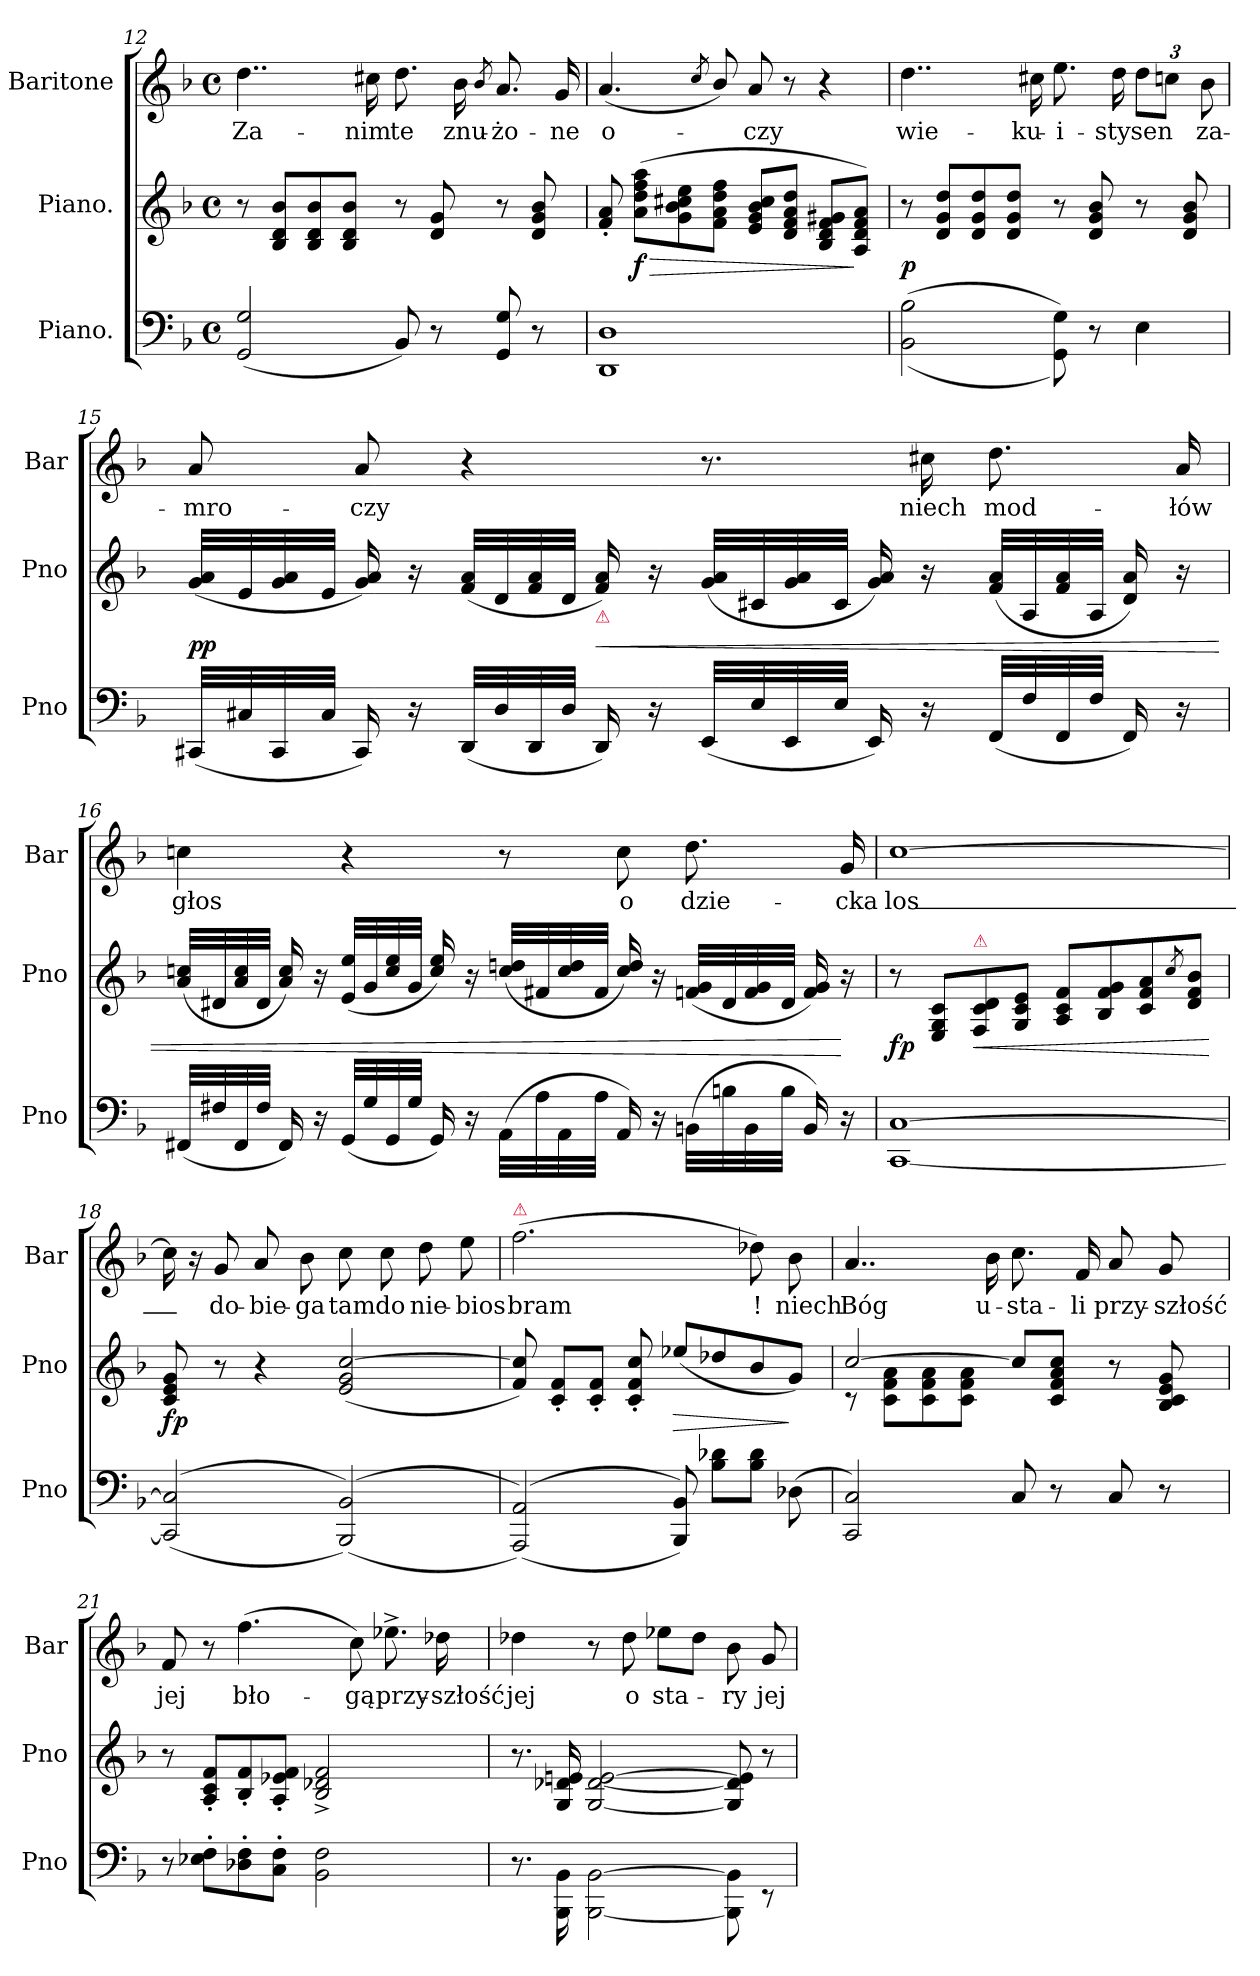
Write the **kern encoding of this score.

**kern	**kern	**dynam	**kern	**text
*part3	*part2	*part2	*part1	*part1
*staff3	*staff2	*staff2	*staff1	*staff1
*I"Piano.	*I"Piano.	*	*I"Baritone	*
*I'Pno	*I'Pno	*	*I'Bar	*
*clefF4	*clefG2	*	*clefG2	*
*	*	*	*ITrd8c12	*
*k[b-]	*k[b-]	*	*k[b-]	*
*F:	*F:	*	*F:	*
*M4/4	*M4/4	*	*M4/4	*
*met(c)	*met(c)	*	*met(c)	*
=12	=12	=12	=12	=12
(2GG/ 2G/	8r	.	4..d\	Za-
.	8B-/ 8d/ 8b-/L	.	.	.
.	8B-/ 8d/ 8b-/	.	.	.
.	8B-/ 8d/ 8b-/J	.	.	.
.	.	.	16c#X\	-nim
8BB-/)	8r	.	8.d\	te
8r	8d/ 8g/	.	.	.
.	.	.	16B-\	znu-
.	.	.	8qB-/	.
8GG/ 8G/	8r	.	8.A/	-żo-
8r	8d/ 8g/ 8b-/	.	.	.
.	.	.	16G/	-ne
=13	=13	=13	=13	=13
1DD 1D	8f'/ 8a'/	.	(4.A/	o-
!	!	!LO:HP:b	!	!
.	(8a\ 8dd\ 8ff\ 8aa\L	> f	.	.
.	8g\ 8b-\ 8cc#X\ 8ee\	.	.	.
.	.	.	8qc/	.
.	8f\ 8a\ 8dd\ 8ff\J	.	8B-/)	.
.	8e/ 8g/ 8b-/ 8cc#/L	.	8A/	-czy
.	8d/ 8f/ 8a/ 8dd/J	.	8r	.
.	8B-/ 8d/ 8f/ 8g#X/L	.	4r	.
.	8A/ 8d/ 8f/ 8a/J)	]	.	.
=14	=14	=14	=14	=14
(<(>2BB-\ 2B-\	8r	p	4..d\	wie-
.	8d/ 8g/ 8dd/L	.	.	.
.	8d/ 8g/ 8dd/	.	.	.
.	8d/ 8g/ 8dd/J	.	.	.
.	.	.	16c#X\	-ku-
8GG\ 8G\))	8r	.	8.e\	-i-
8r	8d/ 8g/ 8b-/	.	.	.
.	.	.	16d\	-sty
*	*	*	*Xbrackettup	*
4E\	8r	.	12d\L	sen
.	.	.	12cn\J	.
.	8d/ 8g/ 8b-/	.	.	.
.	.	.	12B-\	za-
=15	=15	=15	=15	=15
(32CC#X/LLL	(32g/ 32a/LLL	pp	8A/	-mro-
32C#X/	32e/	.	.	.
32CC#/	32g/ 32a/	.	.	.
32C#/JJJ	32e/JJJ	.	.	.
16CC#/)	16g/ 16a/)	.	8A/	-czy
16r	16r	.	.	.
(32DD/LLL	(32f/ 32a/LLL	.	4r	.
32D/	32d/	.	.	.
32DD/	32f/ 32a/	.	.	.
32D/JJJ	32d/JJJ	.	.	.
!	!LO:TX:b:i:color=crimson:t=⚠	!	!	!
!	!	!LO:HP:b	!	!
16DD/)	16f/ 16a/)	<	.	.
16r	16r	.	.	.
(32EE/LLL	(32g/ 32a/LLL	.	8.r	.
32E/	32c#X/	.	.	.
32EE/	32g/ 32a/	.	.	.
32E/JJJ	32c#/JJJ	.	.	.
16EE/)	16g/ 16a/)	.	.	.
16r	16r	.	16c#X\	niech
(32FF/LLL	(32f/ 32a/LLL	.	8.d\	mod-
32F/	32A/	.	.	.
32FF/	32f/ 32a/	.	.	.
32F/JJJ	32A/JJJ	.	.	.
16FF/)	16d/ 16a/)	.	.	.
16r	16r	.	16A/	-łów
=16	=16	=16	=16	=16
(32FF#X/LLL	(32a/ 32ccn/LLL	.	4cn\	głos
32F#X/	32d#X/	.	.	.
32FF#/	32a/ 32cc/	.	.	.
32F#/JJJ	32d#/JJJ	.	.	.
16FF#/)	16a/ 16cc/)	.	.	.
16r	16r	.	.	.
(32GG/LLL	(32e/ 32ee/LLL	.	4r	.
32G/	32g/	.	.	.
32GG/	32cc/ 32ee/	.	.	.
32G/JJJ	32g/JJJ	.	.	.
16GG/)	16cc/ 16ee/)	.	.	.
16r	16r	.	.	.
(32AA\LLL	(32cc/ 32ddn/LLL	.	8r	.
32A\	32f#X/	.	.	.
32AA\	32cc/ 32dd/	.	.	.
32A\JJJ	32f#/JJJ	.	.	.
16AA/)	16cc/ 16dd/)	.	8c\	o
16r	16r	.	.	.
(32BBn\LLL	(32fn/ 32g/LLL	.	8.d\	dzie-
32Bn\	32d#/	.	.	.
32BB\	32f/ 32g/	.	.	.
32B\JJJ	32d#/JJJ	.	.	.
16BB/)	16f/ 16g/)	.	.	.
16r	16r	[	16G/	-cka
=17	=17	=17	=17	=17
[1CC [1C	8r	fp	[1c	los_
.	8E/ 8G/ 8c/L	.	.	.
!	!LO:TX:a:color=crimson:t=⚠	!	!	!
!	!	!LO:HP:b	!	!
.	8F/ 8c/ 8d/	<	.	.
.	8G/ 8c/ 8e/J	.	.	.
.	8A/ 8c/ 8f/L	.	.	.
.	8B-/ 8f/ 8g/	.	.	.
.	8c/ 8f/ 8a/	.	.	.
.	8qcc/	.	.	.
.	8d/ 8f/ 8b-/J	.	.	.
.	.	[	.	.
=18	=18	=18	=18	=18
(<(>2CC]/ 2C]/	8c/ 8e/ 8g/	fp	16c\]	.
.	.	.	16r	.
.	8r	.	8G/	do-
.	4r	.	8A/	-bie-
.	.	.	8B-\	-ga
(<(>2BBB-/ 2BB-/))	(2e/ 2g/ [2cc/	.	8c\	tam
.	.	.	8c\	do
.	.	.	8d\	nie-
.	.	.	8e\	-bios
=19	=19	=19	=19	=19
!	!	!	!LO:TX:a:color=crimson:t=⚠	!
(<(>2AAA/ 2AA/))	8f/ 8cc]/)	.	(2.f\	bram_
.	8c'/ 8f'/L	.	.	.
.	8c'/ 8f'/J	.	.	.
.	8c'/ 8f'/ 8cc'/	.	.	.
!	!	!LO:HP:b	!	!
8BBB-/ 8BB-/))	(8ee-X/L	>	.	.
8B-\ 8d-X\L	8dd-X/	.	.	.
8B-\ 8d-\J	8b-/	.	8d-X\)	-!
(8D-X\	8g/J)	]	8B-\	niech
=20	=20	=20	=20	=20
*	*^	*	*	*
2CC/ 2C/)	[2cc/	8rc	.	4..A/	Bóg
.	.	8c\ 8f\ 8a\L	.	.	.
.	.	8c\ 8f\ 8a\	.	.	.
.	.	8c\ 8f\ 8a\J	.	.	.
.	.	.	.	16B-\	u-
8C/	8cc/L]	2rcyy	.	8.c\	-sta-
8r	8c/ 8f/ 8a/ 8cc/J	.	.	.	.
.	.	.	.	16F/	-li
8C/	8r	.	.	8A/	przy-
8r	8B-/ 8c/ 8e/ 8g/	.	.	8G/	-szłość
*	*v	*v	*	*	*
=21	=21	=21	=21	=21
8r	8r	.	8F/	jej
8E-X'<\ 8F'<\L	8A'>/ 8c'>/ 8f'>/L	.	8r	.
8D-X'<\ 8F'<\	8B-'>/ 8f'>/	.	(4.f\	bło-
8C'<\ 8F'<\J	8A'>/ 8e-X'>/ 8f'>/J	.	.	.
2BB-\ 2F\	2B-^/ 2d-X^/ 2f^/	.	.	.
.	.	.	8c\)	-gą
.	.	.	8.e-X^\	przy-
.	.	.	16d-X\	-szłość
=22	=22	=22	=22	=22
8.r	8.r	.	4d-X\	jej
16BBB-\ 16BB-\	16G/ 16d-X/ 16en/	.	.	.
[2BBB-\ [2BB-\	[2G/ [2d-/ [2e/	.	8r	.
.	.	.	8d-\	o
.	.	.	8e-X\L	sta-
.	.	.	8d-\J	.
8BBB-]\ 8BB-]\	8G]/ 8d-]/ 8e]/	.	8B-\	-ry
8rEE	8r	.	8G/	jej
=	=	=	=	=
*-	*-	*-	*-	*-
